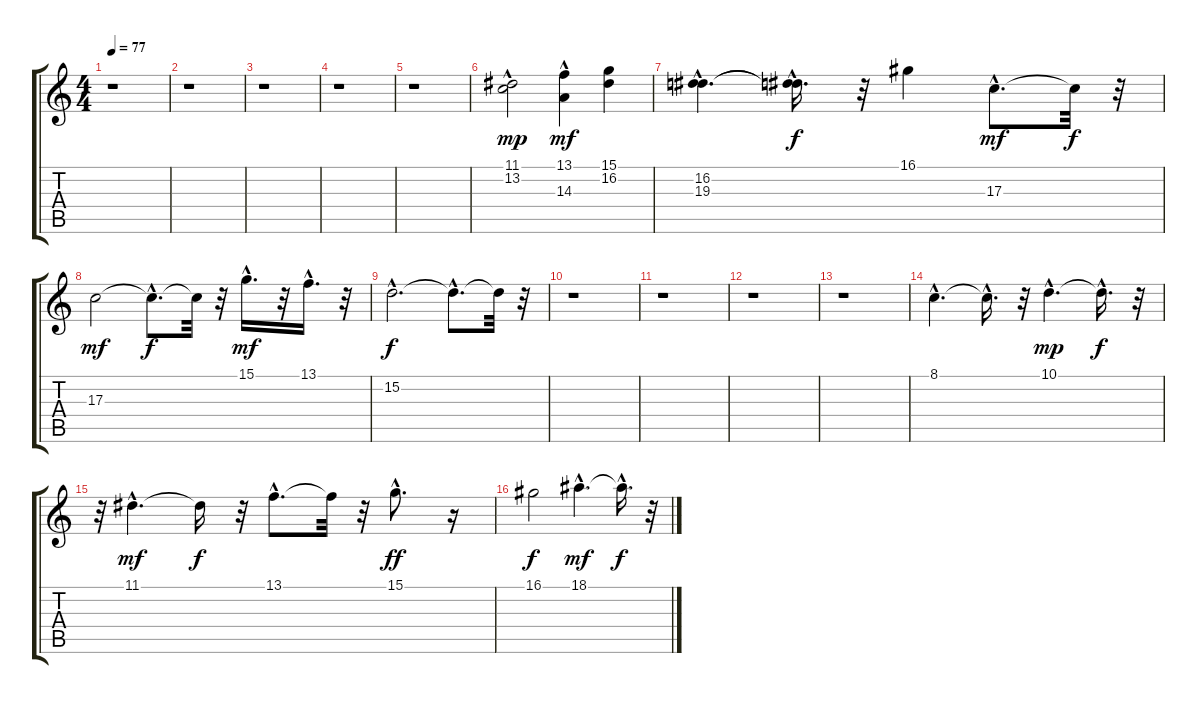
\track "" {instrument panflute}
\staff {score tabs}
\tuning (E4 B3 G3 D3 A2 E2) {hide}
\ts (4 4)
\tempo 77
\clef g2
\ks c
r.1{dy mp instrument panflute} |
r.1 |
r.1 |
r.1 |
r.1 |
(11.1 13.2{hac}).2 (13.1 14.3{hac}).4{dy mf} (15.1 16.2).4 |
(16.2{hac} 19.3{hac}).4{d} (16.2{hac t} 19.3{hac t}).16{d dy f} r.32 16.1.4 17.3{hac}.8{d dy mf} 17.3{t}.32{dy f} r.32 |
17.3.2{dy mf} 17.3{hac t}.8{d dy f} 17.3{t}.32 r.32 15.1{hac}.16{d dy mf} r.32 13.1{hac}.16{d} r.32 |
15.2{hac}.2{d dy f} 15.2{hac t}.8{d} 15.2{t}.32 r.32 |
r.1 |
r.1 |
r.1 |
r.1 |
8.1{hac}.4{d} 8.1{hac t}.16{d} r.32 10.1{hac}.4{d dy mp} 10.1{hac t}.16{d dy f} r.32 |
r.32 11.1{hac}.4{d dy mf} 11.1{t}.16{dy f} r.32 13.1{hac}.8{d} 13.1{t}.32 r.32 15.1{hac}.8{d dy ff} r.16 |
16.1.2{dy f} 18.1{hac}.4{d dy mf} 18.1{hac t}.16{d dy f} r.32
